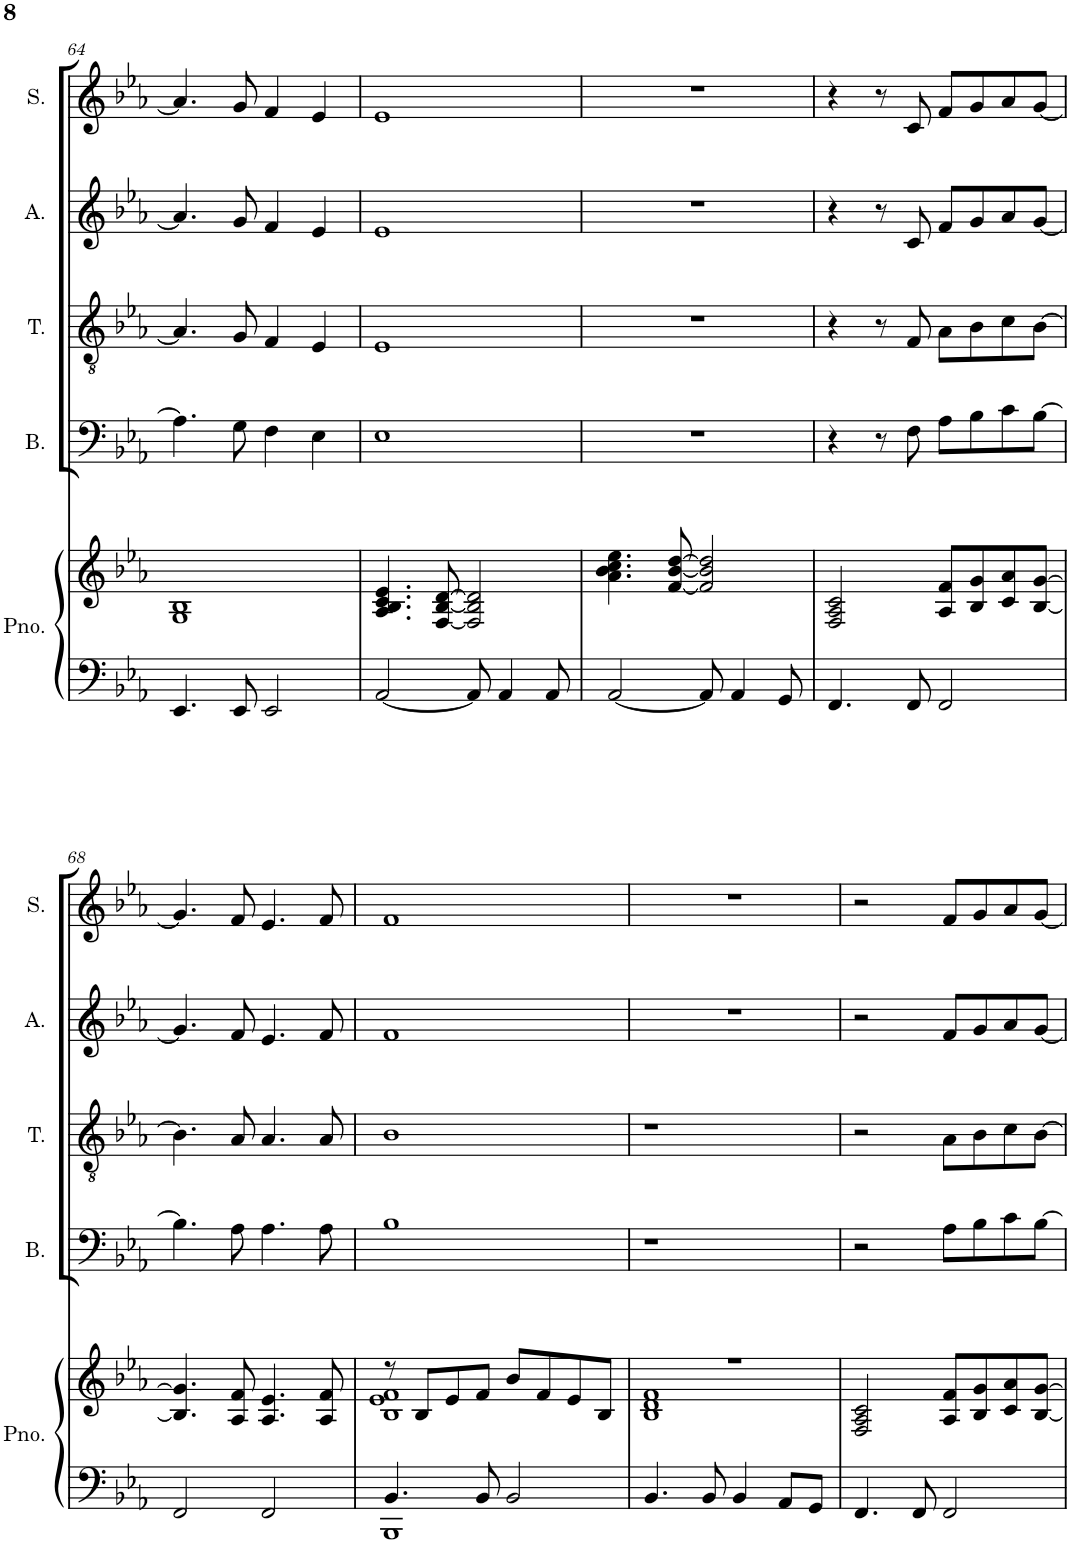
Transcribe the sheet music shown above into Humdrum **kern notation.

**kern	**kern	**kern	**kern	**kern	**kern
*part5	*part5	*part4	*part3	*part2	*part1
*staff6	*staff5	*staff4	*staff3	*staff2	*staff1
*I"Piano	*	*I"Bass	*I"Tenor	*I"Alto	*I"Soprano
*I'Pno.	*	*I'B.	*I'T.	*I'A.	*I'S.
!!LO:PB:g=z
*clefF4	*clefG2	*clefF4	*clefGv2	*clefG2	*clefG2
*k[b-e-a-]	*k[b-e-a-]	*k[b-e-a-]	*k[b-e-a-]	*k[b-e-a-]	*k[b-e-a-]
*M4/4	*M4/4	*M4/4	*M4/4	*M4/4	*M4/4
=64	=64	=64	=64	=64	=64
4.EE-/	1G 1B-	4.A-\]	4.A-/]	4.a-/]	4.a-/]
8EE-/	.	8G\	8G/	8g/	8g/
2EE-/	.	4F\	4F/	4f/	4f/
.	.	4E-\	4E-/	4e-/	4e-/
=65	=65	=65	=65	=65	=65
[2AA-/	4.A-/ 4.B-/ 4.c/ 4.e-/	1E-	1E-	1e-	1e-
.	[8F/ [8B-/ [8d/	.	.	.	.
8AA-/]	2F/] 2B-/] 2d/]	.	.	.	.
4AA-/	.	.	.	.	.
8AA-/	.	.	.	.	.
=66	=66	=66	=66	=66	=66
[2AA-/	4.a-\ 4.b-\ 4.cc\ 4.ee-\	1r	1r	1r	1r
.	[8f/ [8b-/ [8dd/	.	.	.	.
8AA-/]	2f/] 2b-/] 2dd/]	.	.	.	.
4AA-/	.	.	.	.	.
8GG/	.	.	.	.	.
=67	=67	=67	=67	=67	=67
4.FF/	2F/ 2A-/ 2c/	4r	4r	4r	4r
.	.	8r	8r	8r	8r
8FF/	.	8F\	8F/	8c/	8c/
2FF/	8A-/ 8f/L	8A-\L	8A-\L	8f/L	8f/L
.	8B-/ 8g/	8B-\	8B-\	8g/	8g/
.	8c/ 8a-/	8c\	8c\	8a-/	8a-/
.	[8B-/ [8g/J	[8B-\J	[8B-\J	[8g/J	[8g/J
!!LO:LB:g=z
=68	=68	=68	=68	=68	=68
2FF/	4.B-/] 4.g/]	4.B-\]	4.B-\]	4.g/]	4.g/]
.	8A-/ 8f/	8A-\	8A-/	8f/	8f/
2FF/	4.A-/ 4.e-/	4.A-\	4.A-/	4.e-/	4.e-/
.	8A-/ 8f/	8A-\	8A-/	8f/	8f/
=69	=69	=69	=69	=69	=69
*^	*^	*	*	*	*
4.BB-/	1BBB-	8r	1B- 1e- 1f	1B-	1B-	1f	1f
.	.	8B-/L	.	.	.	.	.
.	.	8e-/	.	.	.	.	.
8BB-/	.	8f/J	.	.	.	.	.
2BB-/	.	8b-/L	.	.	.	.	.
.	.	8f/	.	.	.	.	.
.	.	8e-/	.	.	.	.	.
.	.	8B-/J	.	.	.	.	.
*v	*v	*	*	*	*	*	*
=70	=70	=70	=70	=70	=70	=70
4.BB-/	1r	1B- 1d 1f	1r	1r	1r	1r
8BB-/	.	.	.	.	.	.
4BB-/	.	.	.	.	.	.
8AA-/L	.	.	.	.	.	.
8GG/J	.	.	.	.	.	.
*	*v	*v	*	*	*	*
=71	=71	=71	=71	=71	=71
4.FF/	2F/ 2A-/ 2c/	2r	2r	2r	2r
8FF/	.	.	.	.	.
2FF/	8A-/ 8f/L	8A-\L	8A-\L	8f/L	8f/L
.	8B-/ 8g/	8B-\	8B-\	8g/	8g/
.	8c/ 8a-/	8c\	8c\	8a-/	8a-/
.	[8B-/ [8g/J	[8B-\J	[8B-\J	[8g/J	[8g/J
=	=	=	=	=	=
*-	*-	*-	*-	*-	*-
